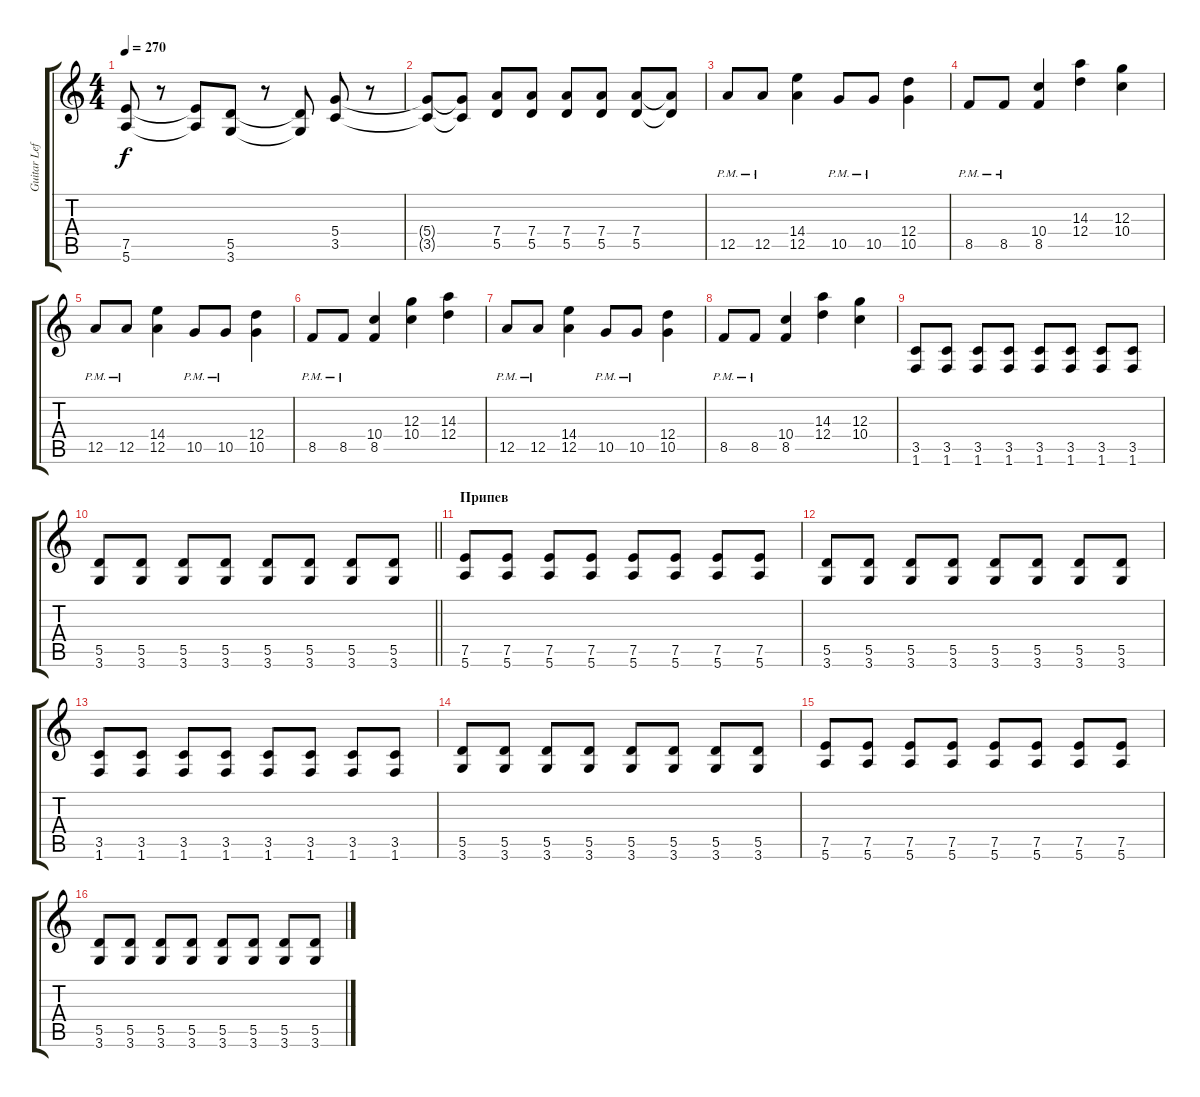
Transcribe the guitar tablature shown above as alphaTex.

\track ("Guitar Left" "Guitar Lef") {instrument distortionguitar}
\staff {score tabs}
\tuning (E4 B3 G3 D3 A2 E2) {hide}
\ts (4 4)
\tempo 270
\clef g2
\ks c
(7.5 5.6).8{dy f} r.8 (7.5{t} 5.6{t}).8 (5.5 3.6).8 r.8 (5.5{t} 3.6{t}).8 (5.4 3.5).8 r.8 |
(5.4{t} 3.5{t}).8 (5.4{t} 3.5{t}).8 (7.4 5.5).8 (7.4 5.5).8 (7.4 5.5).8 (7.4 5.5).8 (7.4 5.5).8 (7.4{t} 5.5{t}).8 |
12.5{pm}.8{instrument overdrivenguitar} 12.5{pm}.8 (14.4 12.5).4 10.5{pm}.8 10.5{pm}.8 (12.4 10.5).4 |
8.5{pm}.8 8.5{pm}.8 (10.4 8.5).4 (14.3 12.4).4 (12.3 10.4).4 |
12.5{pm}.8 12.5{pm}.8 (14.4 12.5).4 10.5{pm}.8 10.5{pm}.8 (12.4 10.5).4 |
8.5{pm}.8 8.5{pm}.8 (10.4 8.5).4 (12.3 10.4).4 (14.3 12.4).4 |
12.5{pm}.8 12.5{pm}.8 (14.4 12.5).4 10.5{pm}.8 10.5{pm}.8 (12.4 10.5).4 |
8.5{pm}.8 8.5{pm}.8 (10.4 8.5).4 (14.3 12.4).4 (12.3 10.4).4 |
(3.5 1.6).8{instrument distortionguitar} (3.5 1.6).8 (3.5 1.6).8 (3.5 1.6).8 (3.5 1.6).8 (3.5 1.6).8 (3.5 1.6).8 (3.5 1.6).8 |
\barLineRight lightlight
(5.5 3.6).8 (5.5 3.6).8 (5.5 3.6).8 (5.5 3.6).8 (5.5 3.6).8 (5.5 3.6).8 (5.5 3.6).8 (5.5 3.6).8 |
\section ("" "Припев")
(7.5 5.6).8 (7.5 5.6).8 (7.5 5.6).8 (7.5 5.6).8 (7.5 5.6).8 (7.5 5.6).8 (7.5 5.6).8 (7.5 5.6).8 |
(5.5 3.6).8 (5.5 3.6).8 (5.5 3.6).8 (5.5 3.6).8 (5.5 3.6).8 (5.5 3.6).8 (5.5 3.6).8 (5.5 3.6).8 |
(3.5 1.6).8 (3.5 1.6).8 (3.5 1.6).8 (3.5 1.6).8 (3.5 1.6).8 (3.5 1.6).8 (3.5 1.6).8 (3.5 1.6).8 |
(5.5 3.6).8 (5.5 3.6).8 (5.5 3.6).8 (5.5 3.6).8 (5.5 3.6).8 (5.5 3.6).8 (5.5 3.6).8 (5.5 3.6).8 |
(7.5 5.6).8 (7.5 5.6).8 (7.5 5.6).8 (7.5 5.6).8 (7.5 5.6).8 (7.5 5.6).8 (7.5 5.6).8 (7.5 5.6).8 |
(5.5 3.6).8 (5.5 3.6).8 (5.5 3.6).8 (5.5 3.6).8 (5.5 3.6).8 (5.5 3.6).8 (5.5 3.6).8 (5.5 3.6).8
